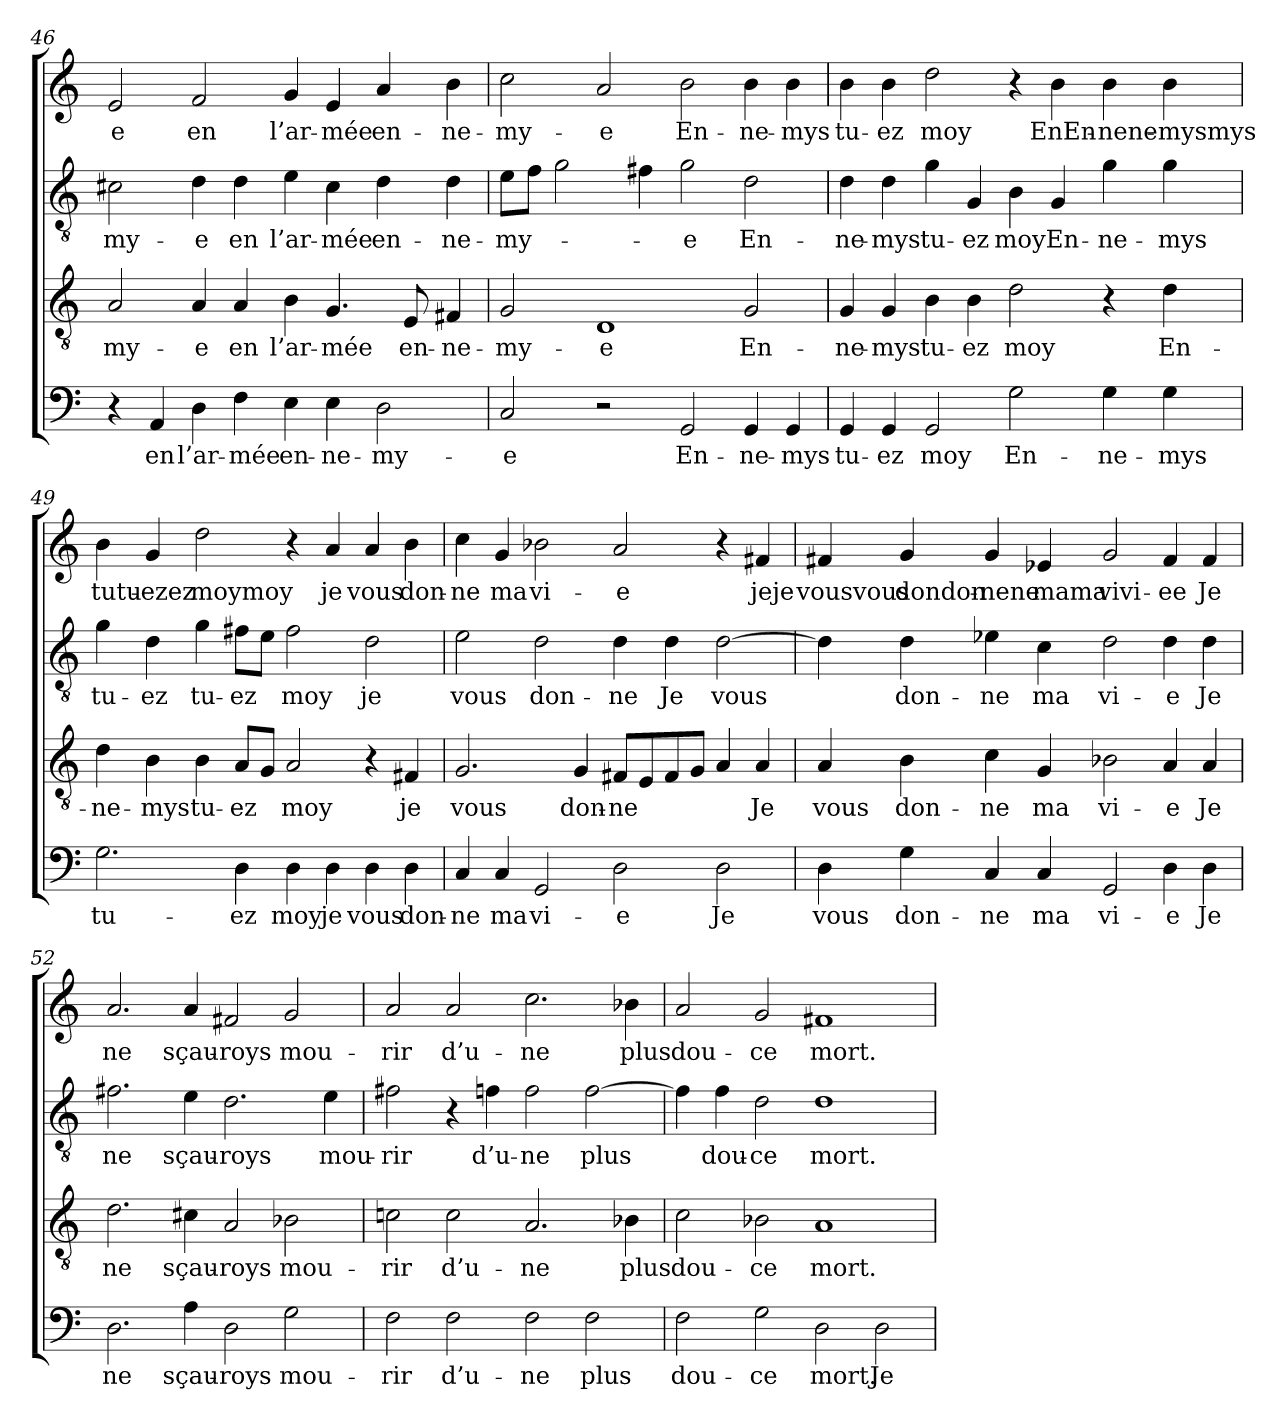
**kern	**text	**kern	**text	**kern	**text	**kern	**text
*part4	*part4	*part3	*part3	*part2	*part2	*part1	*part1
*staff4	*staff4	*staff3	*staff3	*staff2	*staff2	*staff1	*staff1
!!LO:LB:g=z
*clefF4	*	*clefGv2	*	*clefGv2	*	*clefG2	*
*k[]	*	*k[]	*	*k[]	*	*k[]	*
=46	=46	=46	=46	=46	=46	=46	=46
4r	.	2A	-my-	2c#X	-my-	2e	-e
4AA	en	.	.	.	.	.	.
4D	l’ar-	4A	-e	4d	-e	2f	en
4F	-mée	4A	en	4d	en	.	.
4E	en-	4B	l’ar-	4e	l’ar-	4g	l’ar-
4E	-ne-	4.G	-mée	4c#	-mée	4e	-mée
2D	-my-	.	.	4d	en-	4a	en-
.	.	8E	en-	.	.	.	.
.	.	4F#X	-ne-	4d	-ne-	4b	-ne-
=47	=47	=47	=47	=47	=47	=47	=47
2C	-e	2G	-my-	8eL	-my-	2cc	-my-
.	.	.	.	8fJ	.	.	.
.	.	.	.	2g	.	.	.
2r	.	1D	-e	.	.	2a	-e
.	.	.	.	4f#X	.	.	.
2GG	En-	.	.	2g	-e	2b	En-
4GG	-ne-	2G	En-	2d	En-	4b	-ne-
4GG	-mys	.	.	.	.	4b	-mys
=48	=48	=48	=48	=48	=48	=48	=48
4GG	tu-	4G	-ne-	4d	-ne-	4b	tu-
4GG	-ez	4G	-mys	4d	-mys	4b	-ez
2GG	moy	4B	tu-	4g	tu-	2dd	moy
.	.	4B	-ez	4G	-ez	.	.
2G	En-	2d	moy	4B	moy	4r	.
.	.	.	.	4G	En-	4b	EnEn-
4G	-ne-	4r	.	4g	-ne-	4b	-nene-
4G	-mys	4d	En-	4g	-mys	4b	-mysmys
!!LO:PB:g=z
=49	=49	=49	=49	=49	=49	=49	=49
2.G	tu-	4d	-ne-	4g	tu-	4b	tutu-
.	.	4B	-mys	4d	-ez	4g	-ezez
.	.	4B	tu-	4g	tu-	2dd	moymoy
4D	-ez	8AL	-ez	8f#XL	-ez	.	.
.	.	8GJ	.	8eJ	.	.	.
4D	moy	2A	moy	2f#	moy	4r	.
4D	je	.	.	.	.	4a	je
4D	vous	4r	.	2d	je	4a	vous
4D	don-	4F#X	je	.	.	4b	don-
=50	=50	=50	=50	=50	=50	=50	=50
4C	-ne	2.G	vous	2e	vous	4cc	-ne
4C	ma	.	.	.	.	4g	ma
2GG	vi-	.	.	2d	don-	2b-X	vi-
.	.	4G	don-	.	.	.	.
2D	-e	8F#XL	-ne	4d	-ne	2a	-e
.	.	8E	.	.	.	.	.
.	.	8F#	.	4d	Je	.	.
.	.	8GJ	.	.	.	.	.
2D	Je	4A	.	[2d	vous	4r	.
.	.	4A	Je	.	.	4f#X	jeje
=51	=51	=51	=51	=51	=51	=51	=51
4D	vous	4A	vous	4d]	.	4f#X	vousvous
4G	don-	4B	don-	4d	don-	4g	dondon-
4C	-ne	4c	-ne	4e-X	-ne	4g	-nene
4C	ma	4G	ma	4c	ma	4e-X	mama
2GG	vi-	2B-X	vi-	2d	vi-	2g	vivi-
4D	-e	4A	-e	4d	-e	4f#	-ee
4D	Je	4A	Je	4d	Je	4f#	Je
!!LO:LB:g=z
=52	=52	=52	=52	=52	=52	=52	=52
2.D	ne	2.d	ne	2.f#X	ne	2.a	ne
4A	sçau-	4c#X	sçau-	4e	sçau-	4a	sçau-
2D	-roys	2A	-roys	2.d	-roys	2f#X	-roys
2G	mou-	2B-X	mou-	.	.	2g	mou-
.	.	.	.	4e	mou-	.	.
=53	=53	=53	=53	=53	=53	=53	=53
2F	-rir	2cn	-rir	2f#	-rir	2a	-rir
2F	d’u-	2c	d’u-	4r	.	2a	d’u-
.	.	.	.	4fn	d’u-	.	.
2F	-ne	2.A	-ne	2f	-ne	2.cc	-ne
2F	plus	.	.	[2f	plus	.	.
.	.	4B-X	plus	.	.	4b-X	plus
=54	=54	=54	=54	=54	=54	=54	=54
2F	dou-	2c	dou-	4f]	.	2a	dou-
.	.	.	.	4f	dou-	.	.
2G	-ce	2B-X	-ce	2d	-ce	2g	-ce
2D	mort.	1A	mort.	1d	mort.	1f#X	mort.
2D	Je	.	.	.	.	.	.
=	=	=	=	=	=	=	=
*-	*-	*-	*-	*-	*-	*-	*-
